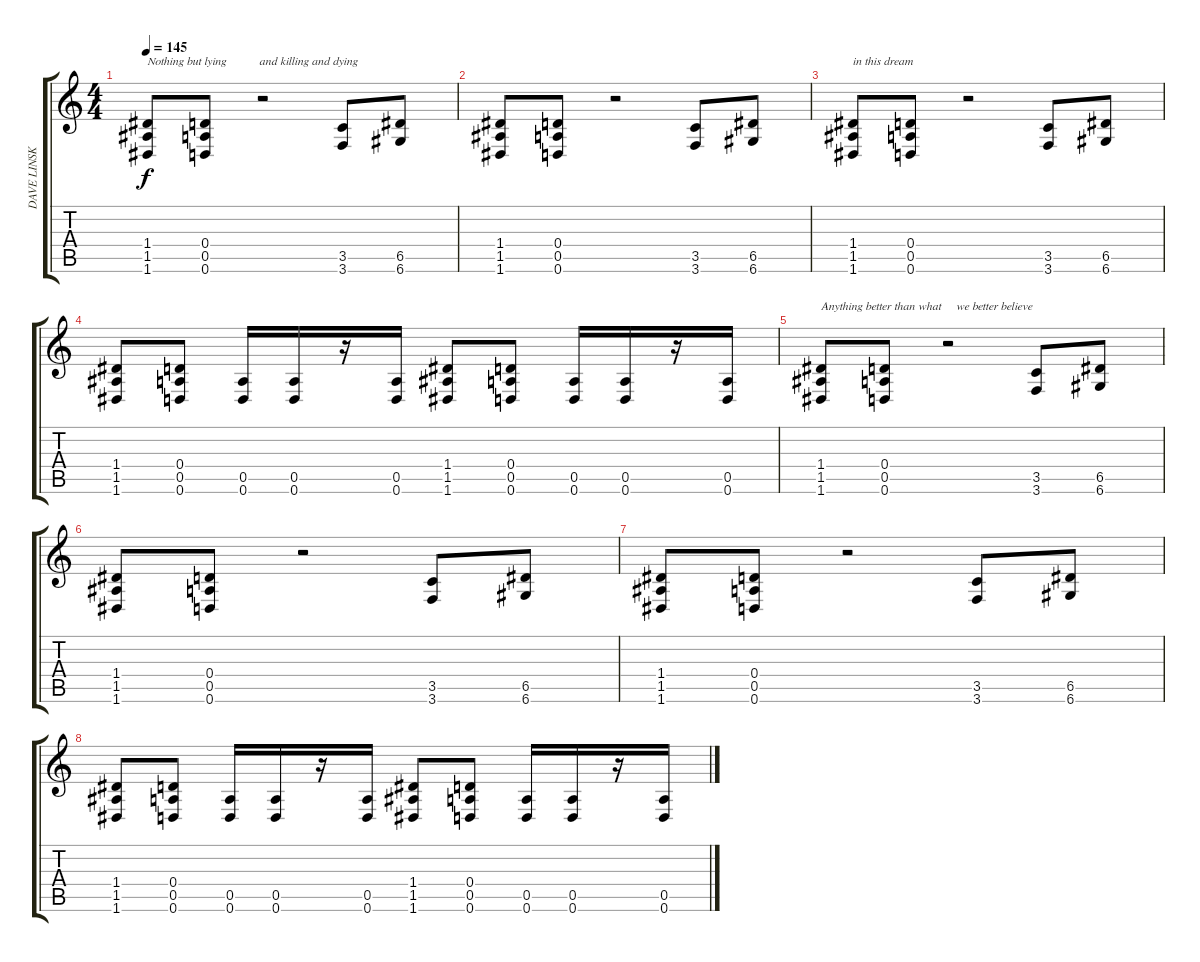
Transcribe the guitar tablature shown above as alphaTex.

\track ("DAVE LINSK - rhythm & lead guitar" "DAVE LINSK") {instrument distortionguitar}
\staff {score tabs}
\tuning (E4 B3 G3 D3 A2 D2) {hide}
\ts (4 4)
\tempo 145
\clef g2
\ks c
(1.4 1.5 1.6).8{txt "Nothing but lying           and killing and dying " dy f} (0.4 0.5 0.6).8 r.2 (3.5 3.6).8 (6.5 6.6).8 |
(1.4 1.5 1.6).8 (0.4 0.5 0.6).8 r.2 (3.5 3.6).8 (6.5 6.6).8 |
(1.4 1.5 1.6).8{txt "in this dream"} (0.4 0.5 0.6).8 r.2 (3.5 3.6).8 (6.5 6.6).8 |
(1.4 1.5 1.6).8 (0.4 0.5 0.6).8 (0.5 0.6).16 (0.5 0.6).16 r.16 (0.5 0.6).16 (1.4 1.5 1.6).8 (0.4 0.5 0.6).8 (0.5 0.6).16 (0.5 0.6).16 r.16 (0.5 0.6).16 |
(1.4 1.5 1.6).8{txt "Anything better than what     we better believe"} (0.4 0.5 0.6).8 r.2 (3.5 3.6).8 (6.5 6.6).8 |
(1.4 1.5 1.6).8 (0.4 0.5 0.6).8 r.2 (3.5 3.6).8 (6.5 6.6).8 |
(1.4 1.5 1.6).8 (0.4 0.5 0.6).8 r.2 (3.5 3.6).8 (6.5 6.6).8 |
(1.4 1.5 1.6).8 (0.4 0.5 0.6).8 (0.5 0.6).16 (0.5 0.6).16 r.16 (0.5 0.6).16 (1.4 1.5 1.6).8 (0.4 0.5 0.6).8 (0.5 0.6).16 (0.5 0.6).16 r.16 (0.5 0.6).16
